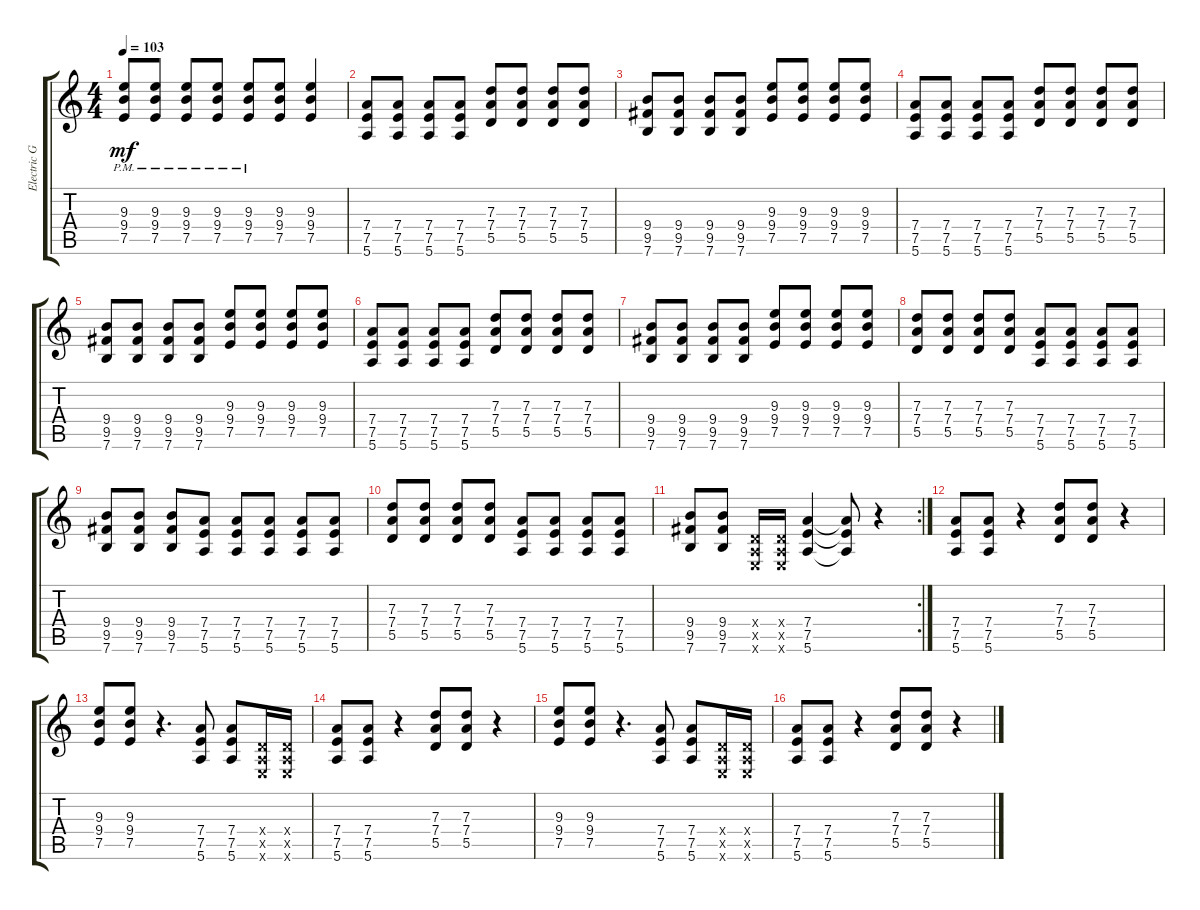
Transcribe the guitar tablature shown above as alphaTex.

\track ("Electric Guitar" "Electric G") {instrument overdrivenguitar}
\staff {score tabs}
\tuning (E4 B3 G3 D3 A2 E2) {hide}
\ts (4 4)
\tempo 103
\clef g2
\ks c
(9.3{pm} 9.4{pm} 7.5{pm}).8{dy mf} (9.3{pm} 9.4{pm} 7.5{pm}).8 (9.3{pm} 9.4{pm} 7.5{pm}).8 (9.3{pm} 9.4{pm} 7.5{pm}).8 (9.3{pm} 9.4{pm} 7.5{pm}).8 (9.3 9.4 7.5).8 (9.3 9.4 7.5).4 |
(7.4 7.5 5.6).8 (7.4 7.5 5.6).8 (7.4 7.5 5.6).8 (7.4 7.5 5.6).8 (7.3 7.4 5.5).8 (7.3 7.4 5.5).8 (7.3 7.4 5.5).8 (7.3 7.4 5.5).8 |
(9.4 9.5 7.6).8 (9.4 9.5 7.6).8 (9.4 9.5 7.6).8 (9.4 9.5 7.6).8 (9.3 9.4 7.5).8 (9.3 9.4 7.5).8 (9.3 9.4 7.5).8 (9.3 9.4 7.5).8 |
(7.4 7.5 5.6).8 (7.4 7.5 5.6).8 (7.4 7.5 5.6).8 (7.4 7.5 5.6).8 (7.3 7.4 5.5).8 (7.3 7.4 5.5).8 (7.3 7.4 5.5).8 (7.3 7.4 5.5).8 |
(9.4 9.5 7.6).8 (9.4 9.5 7.6).8 (9.4 9.5 7.6).8 (9.4 9.5 7.6).8 (9.3 9.4 7.5).8 (9.3 9.4 7.5).8 (9.3 9.4 7.5).8 (9.3 9.4 7.5).8 |
(7.4 7.5 5.6).8 (7.4 7.5 5.6).8 (7.4 7.5 5.6).8 (7.4 7.5 5.6).8 (7.3 7.4 5.5).8 (7.3 7.4 5.5).8 (7.3 7.4 5.5).8 (7.3 7.4 5.5).8 |
(9.4 9.5 7.6).8 (9.4 9.5 7.6).8 (9.4 9.5 7.6).8 (9.4 9.5 7.6).8 (9.3 9.4 7.5).8 (9.3 9.4 7.5).8 (9.3 9.4 7.5).8 (9.3 9.4 7.5).8 |
(7.3 7.4 5.5).8 (7.3 7.4 5.5).8 (7.3 7.4 5.5).8 (7.3 7.4 5.5).8 (7.4 7.5 5.6).8 (7.4 7.5 5.6).8 (7.4 7.5 5.6).8 (7.4 7.5 5.6).8 |
(9.4 9.5 7.6).8 (9.4 9.5 7.6).8 (9.4 9.5 7.6).8 (7.4 7.5 5.6).8 (7.4 7.5 5.6).8 (7.4 7.5 5.6).8 (7.4 7.5 5.6).8 (7.4 7.5 5.6).8 |
(7.3 7.4 5.5).8 (7.3 7.4 5.5).8 (7.3 7.4 5.5).8 (7.3 7.4 5.5).8 (7.4 7.5 5.6).8 (7.4 7.5 5.6).8 (7.4 7.5 5.6).8 (7.4 7.5 5.6).8 |
\rc 2
(9.4 9.5 7.6).8 (9.4 9.5 7.6).8 (0.4{x} 0.5{x} 0.6{x}).16 (0.4{x} 0.5{x} 0.6{x}).16 (7.4 7.5 5.6).4 (7.4{t} 7.5{t} 5.6{t}).8 r.4 |
(7.4 7.5 5.6).8 (7.4 7.5 5.6).8 r.4 (7.3 7.4 5.5).8 (7.3 7.4 5.5).8 r.4 |
(9.3 9.4 7.5).8 (9.3 9.4 7.5).8 r.4{d} (7.4 7.5 5.6).8 (7.4 7.5 5.6).8 (0.4{x} 0.5{x} 0.6{x}).16 (0.4{x} 0.5{x} 0.6{x}).16 |
(7.4 7.5 5.6).8 (7.4 7.5 5.6).8 r.4 (7.3 7.4 5.5).8 (7.3 7.4 5.5).8 r.4 |
(9.3 9.4 7.5).8 (9.3 9.4 7.5).8 r.4{d} (7.4 7.5 5.6).8 (7.4 7.5 5.6).8 (0.4{x} 0.5{x} 0.6{x}).16 (0.4{x} 0.5{x} 0.6{x}).16 |
(7.4 7.5 5.6).8 (7.4 7.5 5.6).8 r.4 (7.3 7.4 5.5).8 (7.3 7.4 5.5).8 r.4
